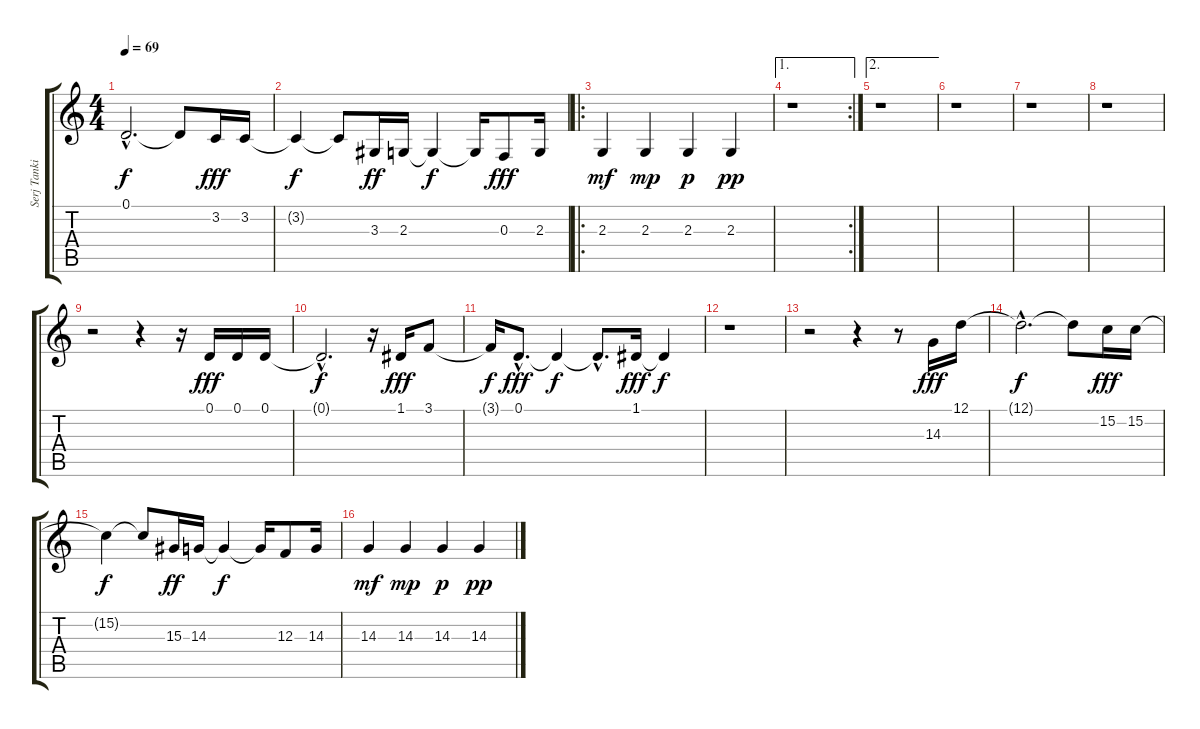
\track ("Serj Tankian" "Serj Tanki") {instrument lead2sawtooth}
\staff {score tabs}
\tuning (D4 A3 F3 C3 G2 C2) {hide}
\ts (4 4)
\tempo 69
\clef g2
\ks c
0.1{hac t}.2{d dy f} 0.1{t}.8 3.2.16{dy fff} 3.2.16 |
3.2{t}.4{dy f} 3.2{t}.8 3.3.16{dy ff} 2.3.16 2.3{t}.4{dy f} 2.3{t}.16 0.3.8{dy fff} 2.3.16 |
\ro
2.3.4{dy mf} 2.3.4{dy mp} 2.3.4{dy p} 2.3.4{dy pp} |
\ae 1
\rc 2
r.1 |
\ae 2
r.1 |
r.1 |
r.1 |
r.1 |
r.2 r.4 r.16 0.1.16{dy fff} 0.1.16 0.1.16 |
0.1{hac t}.2{d dy f} r.16 1.1.16{dy fff} 3.1.8 |
3.1{t}.16{dy f} 0.1{hac}.8{d dy fff} 0.1{t}.4{dy f} 0.1{hac t}.8{d} 1.1.16{dy fff} 1.1{t}.4{dy f} |
r.1 |
r.2 r.4 r.8 14.3.16{dy fff} 12.1.16 |
12.1{hac t}.2{d dy f} 12.1{t}.8 15.2.16{dy fff} 15.2.16 |
15.2{t}.4{dy f} 15.2{t}.8 15.3.16{dy ff} 14.3.16 14.3{t}.4{dy f} 14.3{t}.16 12.3.8 14.3.16 |
14.3.4{dy mf} 14.3.4{dy mp} 14.3.4{dy p} 14.3.4{dy pp}
